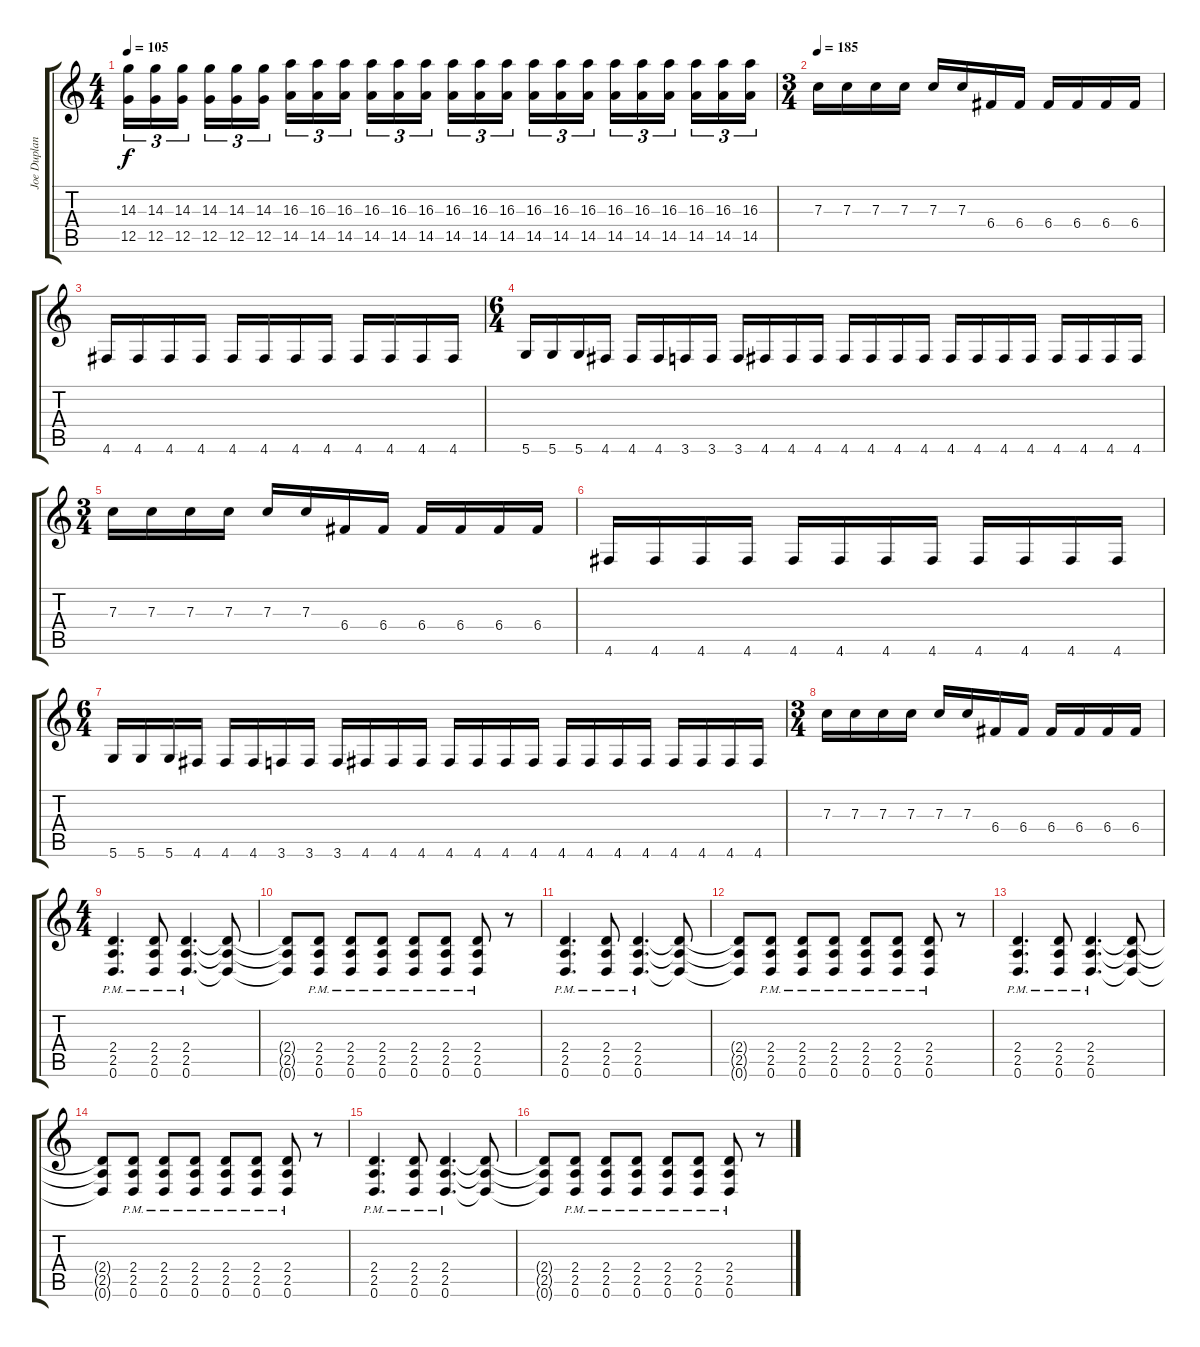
\track ("Joe Duplantier" "Joe Duplan") {instrument distortionguitar}
\staff {score tabs}
\tuning (D4 A3 F3 C3 G2 D2) {hide}
\ts (4 4)
\tempo 105
\clef g2
\ks c
(14.3 12.5).16{tu (3 2) dy f} (14.3 12.5).16{tu (3 2)} (14.3 12.5).16{tu (3 2) beam splitsecondary} (14.3 12.5).16{tu (3 2)} (14.3 12.5).16{tu (3 2)} (14.3 12.5).16{tu (3 2)} (16.3 14.5).16{tu (3 2)} (16.3 14.5).16{tu (3 2)} (16.3 14.5).16{tu (3 2) beam splitsecondary} (16.3 14.5).16{tu (3 2)} (16.3 14.5).16{tu (3 2)} (16.3 14.5).16{tu (3 2)} (16.3 14.5).16{tu (3 2)} (16.3 14.5).16{tu (3 2)} (16.3 14.5).16{tu (3 2) beam splitsecondary} (16.3 14.5).16{tu (3 2)} (16.3 14.5).16{tu (3 2)} (16.3 14.5).16{tu (3 2)} (16.3 14.5).16{tu (3 2)} (16.3 14.5).16{tu (3 2)} (16.3 14.5).16{tu (3 2) beam splitsecondary} (16.3 14.5).16{tu (3 2)} (16.3 14.5).16{tu (3 2)} (16.3 14.5).16{tu (3 2)} |
\ts (3 4)
\tempo 185
7.3.16 7.3.16 7.3.16 7.3.16 7.3.16 7.3.16 6.4.16 6.4.16 6.4.16 6.4.16 6.4.16 6.4.16 |
4.6.16 4.6.16 4.6.16 4.6.16 4.6.16 4.6.16 4.6.16 4.6.16 4.6.16 4.6.16 4.6.16 4.6.16 |
\ts (6 4)
5.6.16 5.6.16 5.6.16 4.6.16 4.6.16 4.6.16 3.6.16 3.6.16 3.6.16 4.6.16 4.6.16 4.6.16 4.6.16 4.6.16 4.6.16 4.6.16 4.6.16 4.6.16 4.6.16 4.6.16 4.6.16 4.6.16 4.6.16 4.6.16 |
\ts (3 4)
7.3.16 7.3.16 7.3.16 7.3.16 7.3.16 7.3.16 6.4.16 6.4.16 6.4.16 6.4.16 6.4.16 6.4.16 |
4.6.16 4.6.16 4.6.16 4.6.16 4.6.16 4.6.16 4.6.16 4.6.16 4.6.16 4.6.16 4.6.16 4.6.16 |
\ts (6 4)
5.6.16 5.6.16 5.6.16 4.6.16 4.6.16 4.6.16 3.6.16 3.6.16 3.6.16 4.6.16 4.6.16 4.6.16 4.6.16 4.6.16 4.6.16 4.6.16 4.6.16 4.6.16 4.6.16 4.6.16 4.6.16 4.6.16 4.6.16 4.6.16 |
\ts (3 4)
7.3.16 7.3.16 7.3.16 7.3.16 7.3.16 7.3.16 6.4.16 6.4.16 6.4.16 6.4.16 6.4.16 6.4.16 |
\ts (4 4)
(2.4{pm} 2.5{pm} 0.6{pm}).4{d} (2.4{pm} 2.5{pm} 0.6{pm}).8 (2.4{pm} 2.5{pm} 0.6{pm}).4{d} (2.4{t} 2.5{t} 0.6{t}).8 |
(2.4{t} 2.5{t} 0.6{t}).8 (2.4{pm} 2.5{pm} 0.6{pm}).8 (2.4{pm} 2.5{pm} 0.6{pm}).8 (2.4{pm} 2.5{pm} 0.6{pm}).8 (2.4{pm} 2.5{pm} 0.6{pm}).8 (2.4{pm} 2.5{pm} 0.6{pm}).8 (2.4{pm} 2.5{pm} 0.6{pm}).8 r.8 |
(2.4{pm} 2.5{pm} 0.6{pm}).4{d} (2.4{pm} 2.5{pm} 0.6{pm}).8 (2.4{pm} 2.5{pm} 0.6{pm}).4{d} (2.4{t} 2.5{t} 0.6{t}).8 |
(2.4{t} 2.5{t} 0.6{t}).8 (2.4{pm} 2.5{pm} 0.6{pm}).8 (2.4{pm} 2.5{pm} 0.6{pm}).8 (2.4{pm} 2.5{pm} 0.6{pm}).8 (2.4{pm} 2.5{pm} 0.6{pm}).8 (2.4{pm} 2.5{pm} 0.6{pm}).8 (2.4{pm} 2.5{pm} 0.6{pm}).8 r.8 |
(2.4{pm} 2.5{pm} 0.6{pm}).4{d} (2.4{pm} 2.5{pm} 0.6{pm}).8 (2.4{pm} 2.5{pm} 0.6{pm}).4{d} (2.4{t} 2.5{t} 0.6{t}).8 |
(2.4{t} 2.5{t} 0.6{t}).8 (2.4{pm} 2.5{pm} 0.6{pm}).8 (2.4{pm} 2.5{pm} 0.6{pm}).8 (2.4{pm} 2.5{pm} 0.6{pm}).8 (2.4{pm} 2.5{pm} 0.6{pm}).8 (2.4{pm} 2.5{pm} 0.6{pm}).8 (2.4{pm} 2.5{pm} 0.6{pm}).8 r.8 |
(2.4{pm} 2.5{pm} 0.6{pm}).4{d} (2.4{pm} 2.5{pm} 0.6{pm}).8 (2.4{pm} 2.5{pm} 0.6{pm}).4{d} (2.4{t} 2.5{t} 0.6{t}).8 |
(2.4{t} 2.5{t} 0.6{t}).8 (2.4{pm} 2.5{pm} 0.6{pm}).8 (2.4{pm} 2.5{pm} 0.6{pm}).8 (2.4{pm} 2.5{pm} 0.6{pm}).8 (2.4{pm} 2.5{pm} 0.6{pm}).8 (2.4{pm} 2.5{pm} 0.6{pm}).8 (2.4{pm} 2.5{pm} 0.6{pm}).8 r.8
